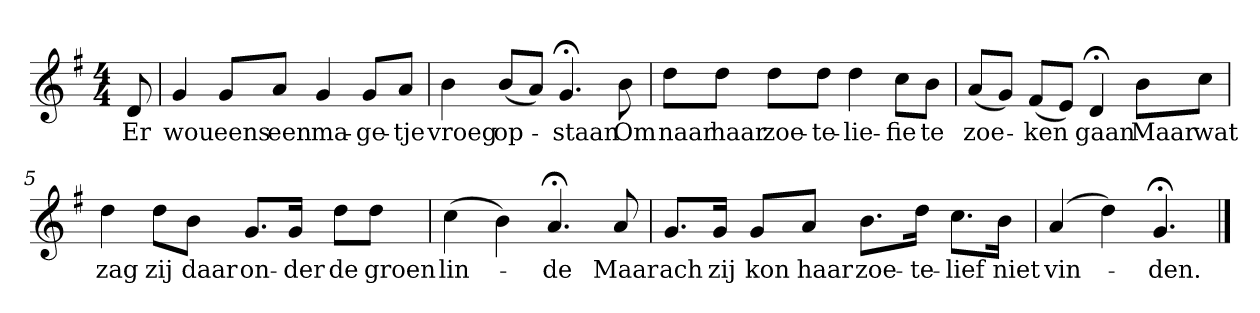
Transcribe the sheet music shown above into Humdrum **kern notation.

**kern	**text
*part1	*part1
*staff1	*staff1
*k[f#]	*
*G:	*
*M4/4	*
*MM120	*
=	=
8d	Er
=1	=1
4g	wou
8gL	eens
8aJ	een
4g	ma-
8gL	-ge-
8aJ	-tje
=2	=2
4b	vroeg
(8bL	op-
8aJ)	.
4.g;<	-staan
8b	Om
=3	=3
8ddL	naar
8ddJ	haar
8ddL	zoe-
8ddJ	-te-
4dd	-lie-
8ccL	-fie
8bJ	te
=4	=4
(8aL	zoe-
8gJ)	.
(8f#L	-ken
8eJ)	.
4d;<	gaan
8bL	Maar
8ccJ	wat
=5	=5
4dd	zag
8ddL	zij
8bJ	daar
8.gL	on-
16gJk	-der
8ddL	de
8ddJ	groen
=6	=6
(4cc	lin-
4b)	.
4.a;<	-de
8a	Maar
=7	=7
8.gL	ach
16gJk	zij
8gL	kon
8aJ	haar
8.bL	zoe-
16ddJk	-te-
8.ccL	-lief
16bJk	niet
=8	=8
(4a	vin-
4dd)	.
4.g;<	-den.
==	==
*-	*-
